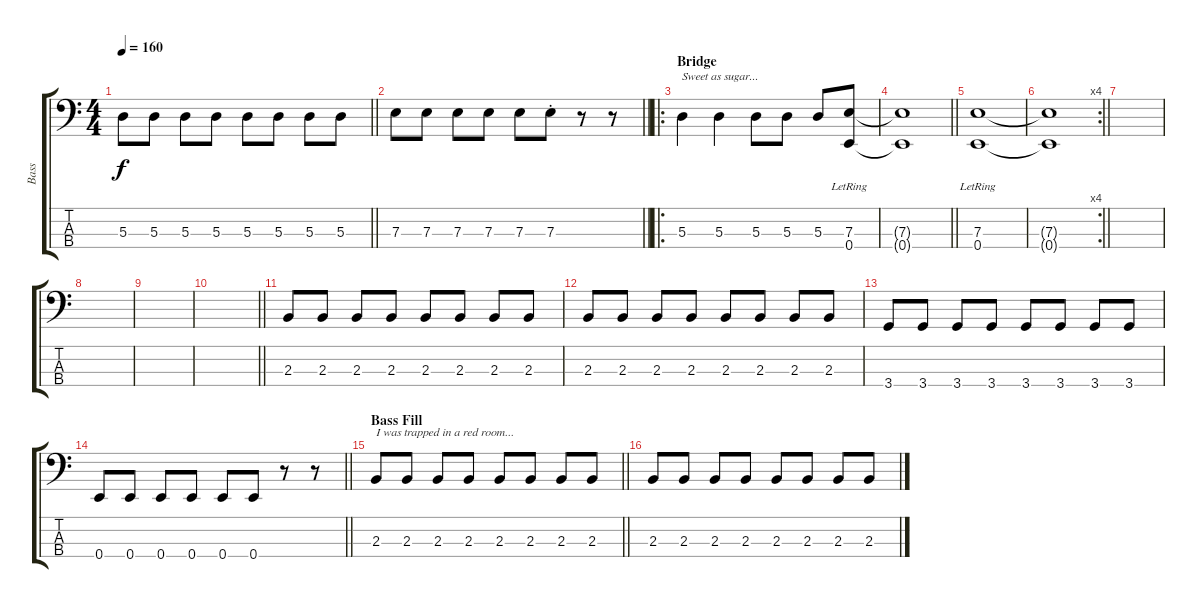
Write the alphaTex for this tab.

\track ("Bass" "Bass") {instrument electricbasspick}
\staff {score tabs}
\tuning (G2 D2 A1 E1) {hide}
\ts (4 4)
\tempo 160
\clef f4
\barLineRight lightlight
\ks c
5.3.8{dy f} 5.3.8 5.3.8 5.3.8 5.3.8 5.3.8 5.3.8 5.3.8 |
\section ("" "")
\barLineRight lightlight
7.3.8 7.3.8 7.3.8 7.3.8 7.3.8 7.3{st}.8 r.8 r.8 |
\ro
\section ("" "Bridge")
5.3.4{txt "Sweet as sugar..."} 5.3.4 5.3.8 5.3.8 5.3.8 (7.3{lr} 0.4).8 |
\barLineRight lightlight
(7.3{t} 0.4{t}).1 |
(7.3{lr} 0.4).1 |
\rc 4
\barLineRight lightlight
(7.3{t} 0.4{t}).1 |
\section ("" "")
|
|
|
\barLineRight lightlight
|
2.3.8 2.3.8 2.3.8 2.3.8 2.3.8 2.3.8 2.3.8 2.3.8 |
2.3.8 2.3.8 2.3.8 2.3.8 2.3.8 2.3.8 2.3.8 2.3.8 |
3.4.8 3.4.8 3.4.8 3.4.8 3.4.8 3.4.8 3.4.8 3.4.8 |
\barLineRight lightlight
0.4.8 0.4.8 0.4.8 0.4.8 0.4.8 0.4.8 r.8 r.8 |
\section ("" "Bass Fill")
\barLineRight lightlight
2.3.8{txt "I was trapped in a red room..."} 2.3.8 2.3.8 2.3.8 2.3.8 2.3.8 2.3.8 2.3.8 |
2.3.8 2.3.8 2.3.8 2.3.8 2.3.8 2.3.8 2.3.8 2.3.8
